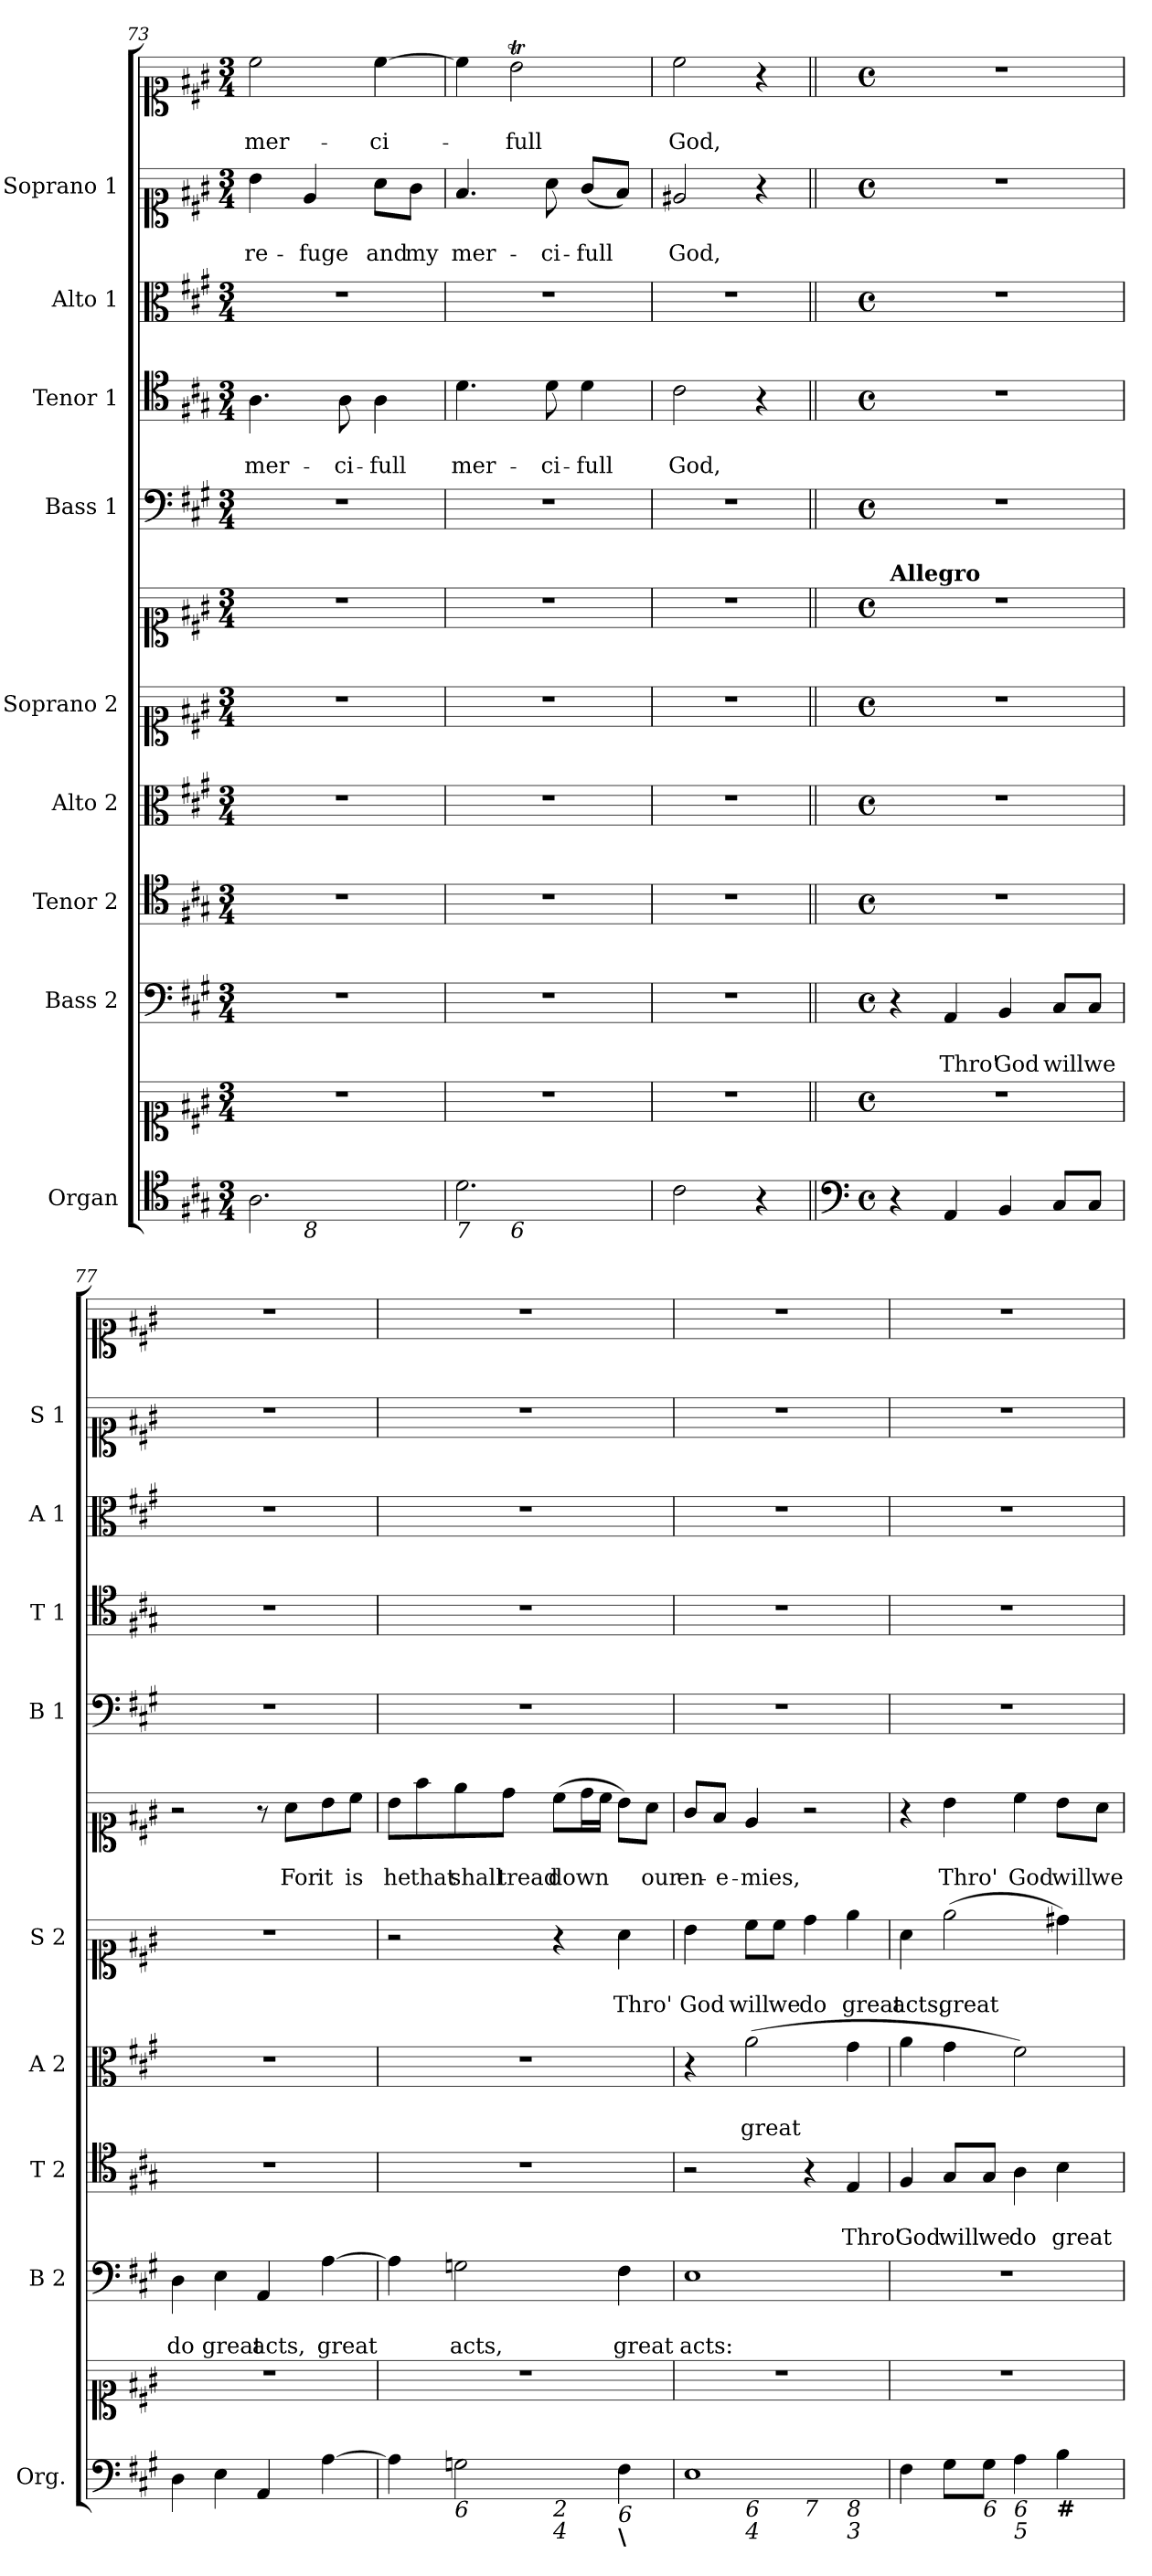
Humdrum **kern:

**kern	**kern	**kern	**text	**text	**kern	**text	**text	**kern	**text	**text	**kern	**text	**text	**kern	**text	**text	**kern	**kern	**text	**text	**kern	**kern	**text	**text	**kern	**text	**text
*part11	*part11	*part10	*part10	*part10	*part9	*part9	*part9	*part8	*part8	*part8	*part7	*part7	*part7	*part6	*part6	*part6	*part5	*part4	*part4	*part4	*part3	*part2	*part2	*part2	*part1	*part1	*part1
*staff12	*staff11	*staff10	*staff10	*staff10	*staff9	*staff9	*staff9	*staff8	*staff8	*staff8	*staff7	*staff7	*staff7	*staff6	*staff6	*staff6	*staff5	*staff4	*staff4	*staff4	*staff3	*staff2	*staff2	*staff2	*staff1	*staff1	*staff1
*I"Organ	*	*I"Bass 2	*	*	*I"Tenor 2	*	*	*I"Alto 2	*	*	*I"Soprano 2	*	*	*	*	*	*I"Bass 1	*I"Tenor 1	*	*	*I"Alto 1	*I"Soprano 1	*	*	*	*	*
*I'Org.	*	*I'B 2	*	*	*I'T 2	*	*	*I'A 2	*	*	*I'S 2	*	*	*	*	*	*I'B 1	*I'T 1	*	*	*I'A 1	*I'S 1	*	*	*	*	*
*clefC4	*clefC1	*clefF4	*	*	*clefC4	*	*	*clefC3	*	*	*clefC1	*	*	*clefC1	*	*	*clefF4	*clefC4	*	*	*clefC3	*clefC1	*	*	*clefC1	*	*
*k[f#c#g#]	*k[f#c#g#]	*k[f#c#g#]	*	*	*k[f#c#g#]	*	*	*k[f#c#g#]	*	*	*k[f#c#g#]	*	*	*k[f#c#g#]	*	*	*k[f#c#g#]	*k[f#c#g#]	*	*	*k[f#c#g#]	*k[f#c#g#]	*	*	*k[f#c#g#]	*	*
*A:	*A:	*A:	*	*	*A:	*	*	*A:	*	*	*A:	*	*	*A:	*	*	*A:	*A:	*	*	*A:	*A:	*	*	*A:	*	*
*M3/4	*M3/4	*M3/4	*	*	*M3/4	*	*	*M3/4	*	*	*M3/4	*	*	*M3/4	*	*	*M3/4	*M3/4	*	*	*M3/4	*M3/4	*	*	*M3/4	*	*
=73	=73	=73	=73	=73	=73	=73	=73	=73	=73	=73	=73	=73	=73	=73	=73	=73	=73	=73	=73	=73	=73	=73	=73	=73	=73	=73	=73
!LO:TX:b:i:t=9	!	!	!	!	!	!	!	!	!	!	!	!	!	!	!	!	!	!	!	!	!	!	!	!	!	!	!
!	!	!	!	!	!	!	!	!	!	!	!	!	!	!	!	!	!	!	!	!LO:LY:b	!	!	!	!LO:LY:b	!	!	!LO:LY:b
*^	*	*	*	*	*	*	*	*	*	*	*	*	*	*	*	*	*	*	*	*	*	*	*	*	*	*	*
2.A\	4ryy	2.r	2.r	.	.	2.r	.	.	2.r	.	.	2.r	.	.	2.r	.	.	2.r	4.A\	.	mer-	2.r	4b\	.	re-	2cc#\	.	mer-
!	!LO:TX:b:i:t=8	!	!	!	!	!	!	!	!	!	!	!	!	!	!	!	!	!	!	!	!	!	!	!	!	!	!	!
!	!	!	!	!	!	!	!	!	!	!	!	!	!	!	!	!	!	!	!	!	!	!	!	!	!LO:LY:b	!	!	!
.	2ryy	.	.	.	.	.	.	.	.	.	.	.	.	.	.	.	.	.	.	.	.	.	4e/	.	-fuge	.	.	.
!	!	!	!	!	!	!	!	!	!	!	!	!	!	!	!	!	!	!	!	!	!LO:LY:b	!	!	!	!	!	!	!
.	.	.	.	.	.	.	.	.	.	.	.	.	.	.	.	.	.	.	8A\	.	-ci-	.	.	.	.	.	.	.
!	!	!	!	!	!	!	!	!	!	!	!	!	!	!	!	!	!	!	!	!	!LO:LY:b	!	!	!	!LO:LY:b	!	!	!LO:LY:b
.	.	.	.	.	.	.	.	.	.	.	.	.	.	.	.	.	.	.	4A\	.	-full	.	8a\L	.	and	[4cc#\	.	-ci-
!	!	!	!	!	!	!	!	!	!	!	!	!	!	!	!	!	!	!	!	!	!	!	!	!	!LO:LY:b	!	!	!
.	.	.	.	.	.	.	.	.	.	.	.	.	.	.	.	.	.	.	.	.	.	.	8g#\J	.	my	.	.	.
=74	=74	=74	=74	=74	=74	=74	=74	=74	=74	=74	=74	=74	=74	=74	=74	=74	=74	=74	=74	=74	=74	=74	=74	=74	=74	=74	=74	=74
!LO:TX:b:i:t=7	!	!	!	!	!	!	!	!	!	!	!	!	!	!	!	!	!	!	!	!	!	!	!	!	!	!	!	!
!	!	!	!	!	!	!	!	!	!	!	!	!	!	!	!	!	!	!	!	!	!LO:LY:b	!	!	!	!LO:LY:b	!	!	!
2.d\	4ryy	2.r	2.r	.	.	2.r	.	.	2.r	.	.	2.r	.	.	2.r	.	.	2.r	4.d\	.	mer-	2.r	4.f#/	.	mer-	4cc#\]	.	.
!	!LO:TX:b:i:t=6	!	!	!	!	!	!	!	!	!	!	!	!	!	!	!	!	!	!	!	!	!	!	!	!	!	!	!
!	!	!	!	!	!	!	!	!	!	!	!	!	!	!	!	!	!	!	!	!	!	!	!	!	!	!	!	!LO:LY:b
.	2ryy	.	.	.	.	.	.	.	.	.	.	.	.	.	.	.	.	.	.	.	.	.	.	.	.	2bT\	.	-full
!	!	!	!	!	!	!	!	!	!	!	!	!	!	!	!	!	!	!	!	!	!LO:LY:b	!	!	!	!LO:LY:b	!	!	!
.	.	.	.	.	.	.	.	.	.	.	.	.	.	.	.	.	.	.	8d\	.	-ci-	.	8a\	.	-ci-	.	.	.
!	!	!	!	!	!	!	!	!	!	!	!	!	!	!	!	!	!	!	!	!	!LO:LY:b	!	!	!	!LO:LY:b	!	!	!
.	.	.	.	.	.	.	.	.	.	.	.	.	.	.	.	.	.	.	4d\	.	-full	.	(<8g#/L	.	-full	.	.	.
.	.	.	.	.	.	.	.	.	.	.	.	.	.	.	.	.	.	.	.	.	.	.	8f#/J)	.	.	.	.	.
=75	=75	=75	=75	=75	=75	=75	=75	=75	=75	=75	=75	=75	=75	=75	=75	=75	=75	=75	=75	=75	=75	=75	=75	=75	=75	=75	=75	=75
!LO:TX:b:B:t=#	!	!	!	!	!	!	!	!	!	!	!	!	!	!	!	!	!	!	!	!	!	!	!	!	!	!	!	!
!	!	!	!	!	!	!	!	!	!	!	!	!	!	!	!	!	!	!	!	!	!LO:LY:b	!	!	!	!LO:LY:b	!	!	!LO:LY:b
*v	*v	*	*	*	*	*	*	*	*	*	*	*	*	*	*	*	*	*	*	*	*	*	*	*	*	*	*	*
2c#\	2.r	2.r	.	.	2.r	.	.	2.r	.	.	2.r	.	.	2.r	.	.	2.r	2c#\	.	God,	2.r	2e#X/	.	God,	2cc#\	.	God,
4r	.	.	.	.	.	.	.	.	.	.	.	.	.	.	.	.	.	4r	.	.	.	4r	.	.	4r	.	.
!!LO:PB:g=z
=76||	=76||	=76||	=76||	=76||	=76||	=76||	=76||	=76||	=76||	=76||	=76||	=76||	=76||	=76||	=76||	=76||	=76||	=76||	=76||	=76||	=76||	=76||	=76||	=76||	=76||	=76||	=76||
*clefF4	*	*	*	*	*	*	*	*	*	*	*	*	*	*	*	*	*	*	*	*	*	*	*	*	*	*	*
*M4/4	*M4/4	*M4/4	*	*	*M4/4	*	*	*M4/4	*	*	*M4/4	*	*	*M4/4	*	*	*M4/4	*M4/4	*	*	*M4/4	*M4/4	*	*	*M4/4	*	*
*met(c)	*met(c)	*met(c)	*	*	*met(c)	*	*	*met(c)	*	*	*met(c)	*	*	*met(c)	*	*	*met(c)	*met(c)	*	*	*met(c)	*met(c)	*	*	*met(c)	*	*
*	*	*	*	*	*	*	*	*	*	*	*	*	*	*MM100	*	*	*	*	*	*	*	*	*	*	*	*	*
!	!	!	!	!	!	!	!	!	!	!	!	!	!	!LO:TX:a:B:t=Allegro	!	!	!	!	!	!	!	!	!	!	!	!	!
4r	1r	4r	.	.	1r	.	.	1r	.	.	1r	.	.	1r	.	.	1r	1r	.	.	1r	1r	.	.	1r	.	.
!	!	!	!	!LO:LY:b	!	!	!	!	!	!	!	!	!	!	!	!	!	!	!	!	!	!	!	!	!	!	!
4AA/	.	4AA/	.	Thro'	.	.	.	.	.	.	.	.	.	.	.	.	.	.	.	.	.	.	.	.	.	.	.
!	!	!	!	!LO:LY:b	!	!	!	!	!	!	!	!	!	!	!	!	!	!	!	!	!	!	!	!	!	!	!
4BB/	.	4BB/	.	God	.	.	.	.	.	.	.	.	.	.	.	.	.	.	.	.	.	.	.	.	.	.	.
!	!	!	!	!LO:LY:b	!	!	!	!	!	!	!	!	!	!	!	!	!	!	!	!	!	!	!	!	!	!	!
8C#/L	.	8C#/L	.	will	.	.	.	.	.	.	.	.	.	.	.	.	.	.	.	.	.	.	.	.	.	.	.
!	!	!	!	!LO:LY:b	!	!	!	!	!	!	!	!	!	!	!	!	!	!	!	!	!	!	!	!	!	!	!
8C#/J	.	8C#/J	.	we	.	.	.	.	.	.	.	.	.	.	.	.	.	.	.	.	.	.	.	.	.	.	.
=77	=77	=77	=77	=77	=77	=77	=77	=77	=77	=77	=77	=77	=77	=77	=77	=77	=77	=77	=77	=77	=77	=77	=77	=77	=77	=77	=77
!	!	!	!	!LO:LY:b	!	!	!	!	!	!	!	!	!	!	!	!	!	!	!	!	!	!	!	!	!	!	!
4D\	1r	4D\	.	do	1r	.	.	1r	.	.	1r	.	.	2r	.	.	1r	1r	.	.	1r	1r	.	.	1r	.	.
!	!	!	!	!LO:LY:b	!	!	!	!	!	!	!	!	!	!	!	!	!	!	!	!	!	!	!	!	!	!	!
4E\	.	4E\	.	great	.	.	.	.	.	.	.	.	.	.	.	.	.	.	.	.	.	.	.	.	.	.	.
!	!	!	!	!LO:LY:b	!	!	!	!	!	!	!	!	!	!	!	!	!	!	!	!	!	!	!	!	!	!	!
4AA/	.	4AA/	.	acts,	.	.	.	.	.	.	.	.	.	8r	.	.	.	.	.	.	.	.	.	.	.	.	.
!	!	!	!	!	!	!	!	!	!	!	!	!	!	!	!	!LO:LY:b	!	!	!	!	!	!	!	!	!	!	!
.	.	.	.	.	.	.	.	.	.	.	.	.	.	8a\L	.	For	.	.	.	.	.	.	.	.	.	.	.
!	!	!	!	!LO:LY:b	!	!	!	!	!	!	!	!	!	!	!	!LO:LY:b	!	!	!	!	!	!	!	!	!	!	!
[4A\	.	[4A\	.	great	.	.	.	.	.	.	.	.	.	8b\	.	it	.	.	.	.	.	.	.	.	.	.	.
!	!	!	!	!	!	!	!	!	!	!	!	!	!	!	!	!LO:LY:b	!	!	!	!	!	!	!	!	!	!	!
.	.	.	.	.	.	.	.	.	.	.	.	.	.	8cc#\J	.	is	.	.	.	.	.	.	.	.	.	.	.
=78	=78	=78	=78	=78	=78	=78	=78	=78	=78	=78	=78	=78	=78	=78	=78	=78	=78	=78	=78	=78	=78	=78	=78	=78	=78	=78	=78
!LO:TX:b:i:t=2	!	!	!	!	!	!	!	!	!	!	!	!	!	!	!	!	!	!	!	!	!	!	!	!	!	!	!
!	!	!	!	!	!	!	!	!	!	!	!	!	!	!	!	!LO:LY:b	!	!	!	!	!	!	!	!	!	!	!
*^	*	*	*	*	*	*	*	*	*	*	*	*	*	*	*	*	*	*	*	*	*	*	*	*	*	*	*
4A\]	2ryy	1r	4A\]	.	.	1r	.	.	1r	.	.	2r	.	.	8b\L	.	he	1r	1r	.	.	1r	1r	.	.	1r	.	.
!	!	!	!	!	!	!	!	!	!	!	!	!	!	!	!	!	!LO:LY:b	!	!	!	!	!	!	!	!	!	!	!
.	.	.	.	.	.	.	.	.	.	.	.	.	.	.	8ff#\	.	that	.	.	.	.	.	.	.	.	.	.	.
!LO:TX:b:i:t=6	!	!	!	!	!	!	!	!	!	!	!	!	!	!	!	!	!	!	!	!	!	!	!	!	!	!	!	!
!	!	!	!	!	!LO:LY:b	!	!	!	!	!	!	!	!	!	!	!	!LO:LY:b	!	!	!	!	!	!	!	!	!	!	!
2Gn\	.	.	2Gn\	.	acts,	.	.	.	.	.	.	.	.	.	8ee\	.	shall	.	.	.	.	.	.	.	.	.	.	.
!	!	!	!	!	!	!	!	!	!	!	!	!	!	!	!	!	!LO:LY:b	!	!	!	!	!	!	!	!	!	!	!
.	.	.	.	.	.	.	.	.	.	.	.	.	.	.	8dd\J	.	tread	.	.	.	.	.	.	.	.	.	.	.
!	!LO:TX:b:i:t=2	!	!	!	!	!	!	!	!	!	!	!	!	!	!	!	!	!	!	!	!	!	!	!	!	!	!	!
!	!LO:TX:b:i:t=4	!	!	!	!	!	!	!	!	!	!	!	!	!	!	!	!	!	!	!	!	!	!	!	!	!	!	!
!	!	!	!	!	!	!	!	!	!	!	!	!	!	!	!	!	!LO:LY:b	!	!	!	!	!	!	!	!	!	!	!
.	2ryy	.	.	.	.	.	.	.	.	.	.	4r	.	.	(>8cc#\L	.	down	.	.	.	.	.	.	.	.	.	.	.
.	.	.	.	.	.	.	.	.	.	.	.	.	.	.	16dd\L	.	.	.	.	.	.	.	.	.	.	.	.	.
.	.	.	.	.	.	.	.	.	.	.	.	.	.	.	16cc#\JJ	.	.	.	.	.	.	.	.	.	.	.	.	.
!LO:TX:b:i:t=6	!	!	!	!	!	!	!	!	!	!	!	!	!	!	!	!	!	!	!	!	!	!	!	!	!	!	!	!
!LO:TX:b:B:t=\	!	!	!	!	!	!	!	!	!	!	!	!	!	!	!	!	!	!	!	!	!	!	!	!	!	!	!	!
!	!	!	!	!	!LO:LY:b	!	!	!	!	!	!	!	!	!LO:LY:b	!	!	!	!	!	!	!	!	!	!	!	!	!	!
4F#\	.	.	4F#\	.	great	.	.	.	.	.	.	4a\	.	Thro'	8b\L)	.	.	.	.	.	.	.	.	.	.	.	.	.
!	!	!	!	!	!	!	!	!	!	!	!	!	!	!	!	!	!LO:LY:b	!	!	!	!	!	!	!	!	!	!	!
.	.	.	.	.	.	.	.	.	.	.	.	.	.	.	8a\J	.	our	.	.	.	.	.	.	.	.	.	.	.
=79	=79	=79	=79	=79	=79	=79	=79	=79	=79	=79	=79	=79	=79	=79	=79	=79	=79	=79	=79	=79	=79	=79	=79	=79	=79	=79	=79	=79
!LO:TX:b:i:t=5	!	!	!	!	!	!	!	!	!	!	!	!	!	!	!	!	!	!	!	!	!	!	!	!	!	!	!	!
!LO:TX:b:i:t=3	!	!	!	!	!	!	!	!	!	!	!	!	!	!	!	!	!	!	!	!	!	!	!	!	!	!	!	!
!	!	!	!	!	!LO:LY:b	!	!	!	!	!	!	!	!	!LO:LY:b	!	!	!LO:LY:b	!	!	!	!	!	!	!	!	!	!	!
*^	*^	*	*	*	*	*	*	*	*	*	*	*	*	*	*	*	*	*	*	*	*	*	*	*	*	*	*	*
1E	4ryy	2ryy	2.ryy	1r	1E	.	acts:	2r	.	.	4r	.	.	4b\	.	God	8g#/L	.	en-	1r	1r	.	.	1r	1r	.	.	1r	.	.
!	!	!	!	!	!	!	!	!	!	!	!	!	!	!	!	!	!	!	!LO:LY:b	!	!	!	!	!	!	!	!	!	!	!
.	.	.	.	.	.	.	.	.	.	.	.	.	.	.	.	.	8f#/J	.	-e-	.	.	.	.	.	.	.	.	.	.	.
!	!LO:TX:b:i:t=6	!	!	!	!	!	!	!	!	!	!	!	!	!	!	!	!	!	!	!	!	!	!	!	!	!	!	!	!	!
!	!LO:TX:b:i:t=4	!	!	!	!	!	!	!	!	!	!	!	!	!	!	!	!	!	!	!	!	!	!	!	!	!	!	!	!	!
!	!	!	!	!	!	!	!	!	!	!	!	!	!LO:LY:b	!	!	!LO:LY:b	!	!	!LO:LY:b	!	!	!	!	!	!	!	!	!	!	!
.	2.ryy	.	.	.	.	.	.	.	.	.	(>2a\	.	great	8cc#\L	.	will	4e/	.	-mies,	.	.	.	.	.	.	.	.	.	.	.
!	!	!	!	!	!	!	!	!	!	!	!	!	!	!	!	!LO:LY:b	!	!	!	!	!	!	!	!	!	!	!	!	!	!
.	.	.	.	.	.	.	.	.	.	.	.	.	.	8cc#\J	.	we	.	.	.	.	.	.	.	.	.	.	.	.	.	.
!	!	!LO:TX:b:i:t=7	!	!	!	!	!	!	!	!	!	!	!	!	!	!	!	!	!	!	!	!	!	!	!	!	!	!	!	!
!	!	!	!	!	!	!	!	!	!	!	!	!	!	!	!	!LO:LY:b	!	!	!	!	!	!	!	!	!	!	!	!	!	!
.	.	2ryy	.	.	.	.	.	4r	.	.	.	.	.	4dd\	.	do	2r	.	.	.	.	.	.	.	.	.	.	.	.	.
!	!	!	!LO:TX:b:i:t=8	!	!	!	!	!	!	!	!	!	!	!	!	!	!	!	!	!	!	!	!	!	!	!	!	!	!	!
!	!	!	!LO:TX:b:i:t=3	!	!	!	!	!	!	!	!	!	!	!	!	!	!	!	!	!	!	!	!	!	!	!	!	!	!	!
!	!	!	!	!	!	!	!	!	!	!LO:LY:b	!	!	!	!	!	!LO:LY:b	!	!	!	!	!	!	!	!	!	!	!	!	!	!
.	.	.	4ryy	.	.	.	.	4E/	.	Thro'	4g#\	.	.	4ee\	.	great	.	.	.	.	.	.	.	.	.	.	.	.	.	.
!!LO:LB:g=z
=80	=80	=80	=80	=80	=80	=80	=80	=80	=80	=80	=80	=80	=80	=80	=80	=80	=80	=80	=80	=80	=80	=80	=80	=80	=80	=80	=80	=80	=80	=80
!LO:TX:b:i:t=6	!	!	!	!	!	!	!	!	!	!	!	!	!	!	!	!	!	!	!	!	!	!	!	!	!	!	!	!	!	!
!LO:TX:b:B:t=\	!	!	!	!	!	!	!	!	!	!	!	!	!	!	!	!	!	!	!	!	!	!	!	!	!	!	!	!	!	!
!	!	!	!	!	!	!	!	!	!	!LO:LY:b	!	!	!	!	!	!LO:LY:b	!	!	!	!	!	!	!	!	!	!	!	!	!	!
*v	*v	*v	*v	*	*	*	*	*	*	*	*	*	*	*	*	*	*	*	*	*	*	*	*	*	*	*	*	*	*	*
4F#\	1r	1r	.	.	4F#/	.	God	4a\	.	.	4a\	.	acts,	4r	.	.	1r	1r	.	.	1r	1r	.	.	1r	.	.
!	!	!	!	!	!	!	!LO:LY:b	!	!	!	!	!	!LO:LY:b	!	!	!LO:LY:b	!	!	!	!	!	!	!	!	!	!	!
8G#\L	.	.	.	.	8G#/L	.	will	4g#\	.	.	(>2ee\	.	great	4b\	.	Thro'	.	.	.	.	.	.	.	.	.	.	.
!LO:TX:b:i:t=6	!	!	!	!	!	!	!	!	!	!	!	!	!	!	!	!	!	!	!	!	!	!	!	!	!	!	!
!	!	!	!	!	!	!	!LO:LY:b	!	!	!	!	!	!	!	!	!	!	!	!	!	!	!	!	!	!	!	!
8G#\J	.	.	.	.	8G#/J	.	we	.	.	.	.	.	.	.	.	.	.	.	.	.	.	.	.	.	.	.	.
!LO:TX:b:i:t=6	!	!	!	!	!	!	!	!	!	!	!	!	!	!	!	!	!	!	!	!	!	!	!	!	!	!	!
!LO:TX:b:i:t=5	!	!	!	!	!	!	!	!	!	!	!	!	!	!	!	!	!	!	!	!	!	!	!	!	!	!	!
!	!	!	!	!	!	!	!LO:LY:b	!	!	!	!	!	!	!	!	!LO:LY:b	!	!	!	!	!	!	!	!	!	!	!
4A\	.	.	.	.	4A\	.	do	2f#\)	.	.	.	.	.	4cc#\	.	God	.	.	.	.	.	.	.	.	.	.	.
!LO:TX:b:B:t=#	!	!	!	!	!	!	!	!	!	!	!	!	!	!	!	!	!	!	!	!	!	!	!	!	!	!	!
!	!	!	!	!	!	!	!LO:LY:b	!	!	!	!	!	!	!	!	!LO:LY:b	!	!	!	!	!	!	!	!	!	!	!
4B\	.	.	.	.	4B\	.	great	.	.	.	4dd#X\)	.	.	8b\L	.	will	.	.	.	.	.	.	.	.	.	.	.
!	!	!	!	!	!	!	!	!	!	!	!	!	!	!	!	!LO:LY:b	!	!	!	!	!	!	!	!	!	!	!
.	.	.	.	.	.	.	.	.	.	.	.	.	.	8a\J	.	we	.	.	.	.	.	.	.	.	.	.	.
=	=	=	=	=	=	=	=	=	=	=	=	=	=	=	=	=	=	=	=	=	=	=	=	=	=	=	=
*-	*-	*-	*-	*-	*-	*-	*-	*-	*-	*-	*-	*-	*-	*-	*-	*-	*-	*-	*-	*-	*-	*-	*-	*-	*-	*-	*-
